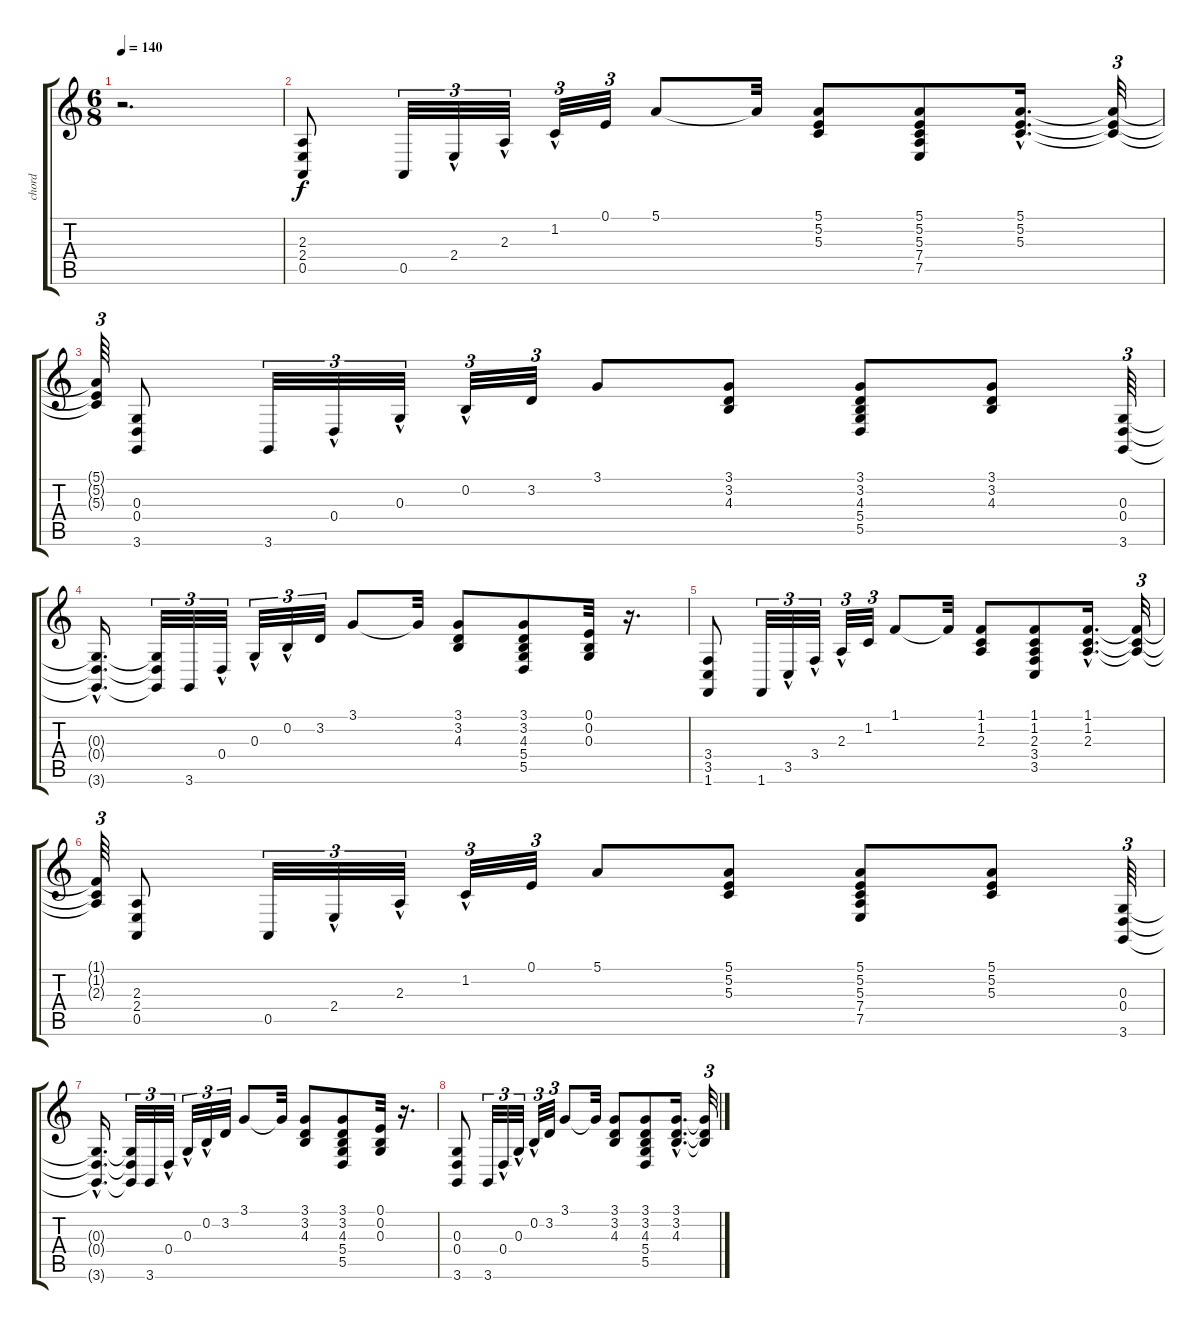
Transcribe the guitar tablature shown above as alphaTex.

\track ("chord" "chord") {instrument electricgrandpiano}
\staff {score tabs}
\tuning (E4 B3 G3 D3 A2 E2) {hide}
\ts (6 8)
\tempo 140
\clef g2
\ks c
r.2{d dy f instrument electricgrandpiano} |
(2.3 2.4 0.5).8 0.5.32{tu (3 2)} 2.4{hac}.32{tu (3 2)} 2.3{hac}.32{tu (3 2)} 1.2{hac}.32{tu (3 2)} 0.1.32{tu (3 2)} 5.1.8 5.1{t}.32 (5.1 5.2 5.3).8 (5.1 5.2 5.3 7.4 7.5).8 (5.1{hac} 5.2{hac} 5.3{hac}).16{d} (5.1{t} 5.2{t} 5.3{t}).32{tu (3 2)} |
(5.1{t} 5.2{t} 5.3{t}).64{tu (3 2)} (0.3 0.4 3.6).8 3.6.32{tu (3 2)} 0.4{hac}.32{tu (3 2)} 0.3{hac}.32{tu (3 2)} 0.2{hac}.32{tu (3 2)} 3.2.32{tu (3 2)} 3.1.8 (3.1 3.2 4.3).8 (3.1 3.2 4.3 5.4 5.5).8 (3.1 3.2 4.3).8 (0.3 0.4 3.6).64{tu (3 2)} |
(0.3{hac t} 0.4{hac t} 3.6{hac t}).16{d} (0.3{t} 0.4{t} 3.6{t}).32{tu (3 2)} 3.6.32{tu (3 2)} 0.4{hac}.32{tu (3 2)} 0.3{hac}.32{tu (3 2)} 0.2{hac}.32{tu (3 2)} 3.2.32{tu (3 2)} 3.1.8 3.1{t}.32 (3.1 3.2 4.3).8 (3.1 3.2 4.3 5.4 5.5).8 (0.1 0.2 0.3).32 r.16{d} |
(3.4 3.5 1.6).8 1.6.32{tu (3 2)} 3.5{hac}.32{tu (3 2)} 3.4{hac}.32{tu (3 2)} 2.3{hac}.32{tu (3 2)} 1.2.32{tu (3 2)} 1.1.8 1.1{t}.32 (1.1 1.2 2.3).8 (1.1 1.2 2.3 3.4 3.5).8 (1.1{hac} 1.2{hac} 2.3{hac}).16{d} (1.1{t} 1.2{t} 2.3{t}).32{tu (3 2)} |
(1.1{t} 1.2{t} 2.3{t}).64{tu (3 2)} (2.3 2.4 0.5).8 0.5.32{tu (3 2)} 2.4{hac}.32{tu (3 2)} 2.3{hac}.32{tu (3 2)} 1.2{hac}.32{tu (3 2)} 0.1.32{tu (3 2)} 5.1.8 (5.1 5.2 5.3).8 (5.1 5.2 5.3 7.4 7.5).8 (5.1 5.2 5.3).8 (0.3 0.4 3.6).64{tu (3 2)} |
(0.3{hac t} 0.4{hac t} 3.6{hac t}).16{d} (0.3{t} 0.4{t} 3.6{t}).32{tu (3 2)} 3.6.32{tu (3 2)} 0.4{hac}.32{tu (3 2)} 0.3{hac}.32{tu (3 2)} 0.2{hac}.32{tu (3 2)} 3.2.32{tu (3 2)} 3.1.8 3.1{t}.32 (3.1 3.2 4.3).8 (3.1 3.2 4.3 5.4 5.5).8 (0.1 0.2 0.3).32 r.16{d} |
(0.3 0.4 3.6).8 3.6.32{tu (3 2)} 0.4{hac}.32{tu (3 2)} 0.3{hac}.32{tu (3 2)} 0.2{hac}.32{tu (3 2)} 3.2.32{tu (3 2)} 3.1.8 3.1{t}.32 (3.1 3.2 4.3).8 (3.1 3.2 4.3 5.4 5.5).8 (3.1{hac} 3.2{hac} 4.3{hac}).16{d} (3.1{t} 3.2{t} 4.3{t}).32{tu (3 2)}
